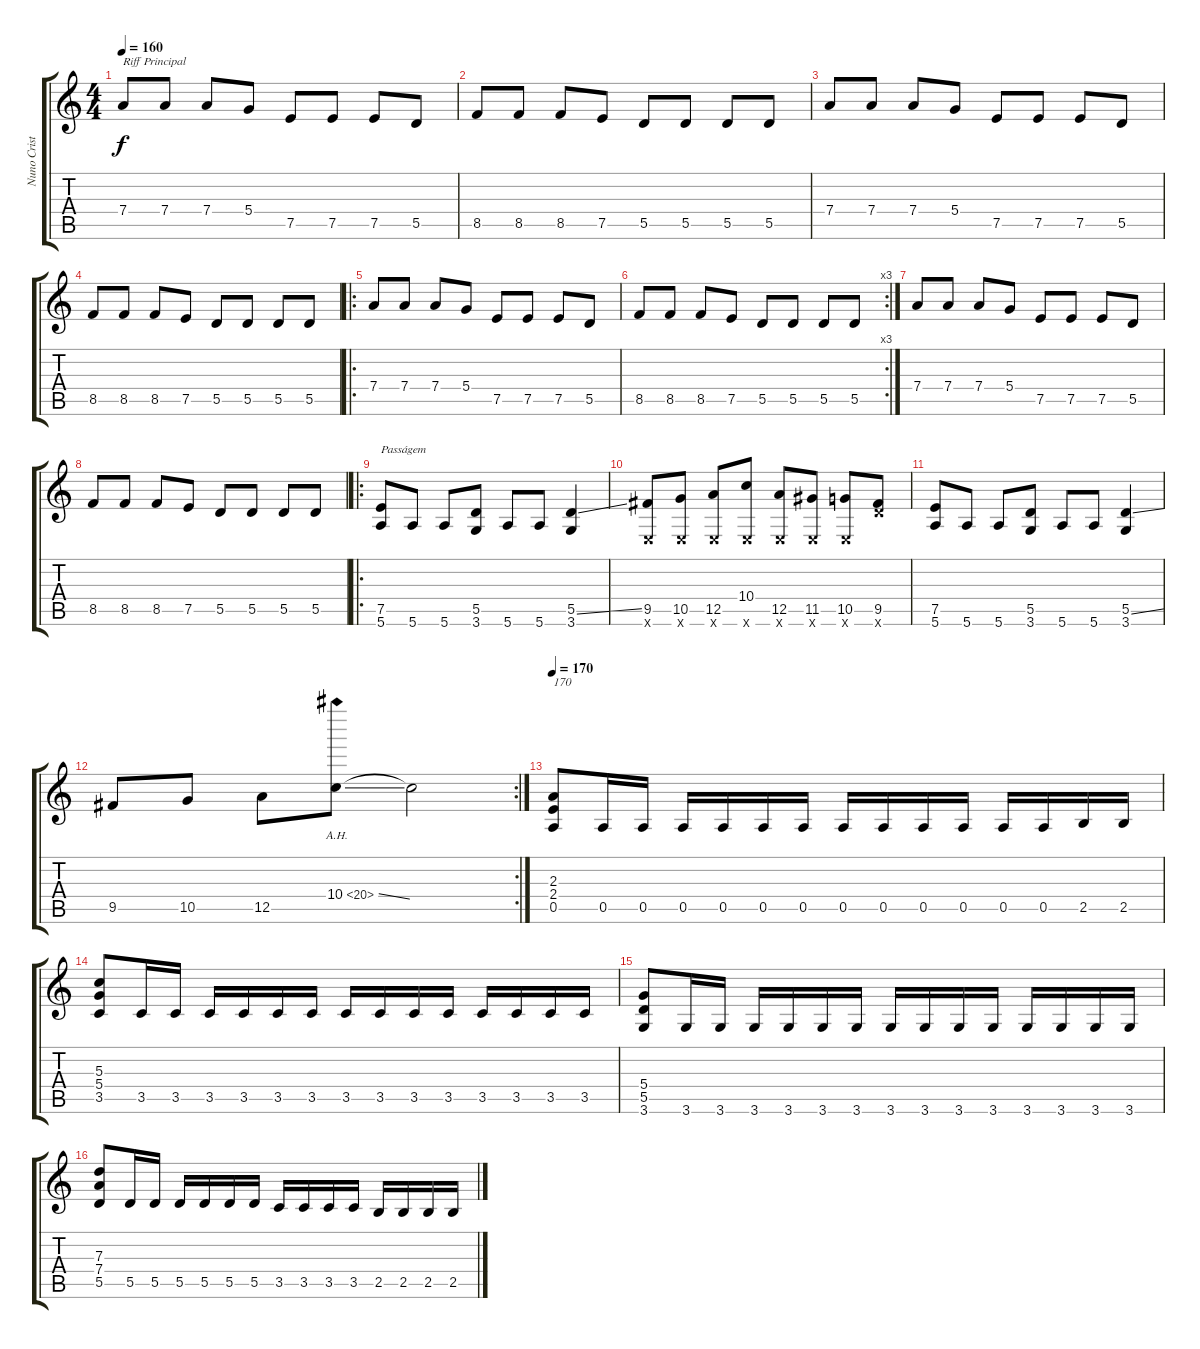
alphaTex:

\track ("Nuno Cristóvão" "Nuno Crist") {instrument overdrivenguitar}
\staff {score tabs}
\tuning (E4 B3 G3 D3 A2 E2) {hide}
\ts (4 4)
\tempo 160
\clef g2
\ks c
7.4.8{txt "Riff Principal" dy f instrument overdrivenguitar} 7.4.8 7.4.8 5.4.8 7.5.8 7.5.8 7.5.8 5.5.8 |
8.5.8 8.5.8 8.5.8 7.5.8 5.5.8 5.5.8 5.5.8 5.5.8 |
7.4.8 7.4.8 7.4.8 5.4.8 7.5.8 7.5.8 7.5.8 5.5.8 |
8.5.8 8.5.8 8.5.8 7.5.8 5.5.8 5.5.8 5.5.8 5.5.8 |
\ro
7.4.8 7.4.8 7.4.8 5.4.8 7.5.8 7.5.8 7.5.8 5.5.8 |
\rc 3
8.5.8 8.5.8 8.5.8 7.5.8 5.5.8 5.5.8 5.5.8 5.5.8 |
7.4.8 7.4.8 7.4.8 5.4.8 7.5.8 7.5.8 7.5.8 5.5.8 |
8.5.8 8.5.8 8.5.8 7.5.8 5.5.8 5.5.8 5.5.8 5.5.8 |
\ro
(7.5 5.6).8{txt "Passágem"} 5.6.8 5.6.8 (5.5 3.6).8 5.6.8 5.6.8 (5.5{ss} 3.6).4 |
(9.5 0.6{x}).8 (10.5 0.6{x}).8 (12.5 0.6{x}).8 (10.4 0.6{x}).8 (12.5 0.6{x}).8 (11.5 0.6{x}).8 (10.5 0.6{x}).8 (9.5 10.6{x}).8 |
(7.5 5.6).8 5.6.8 5.6.8 (5.5 3.6).8 5.6.8 5.6.8 (5.5{ss} 3.6).4 |
\rc 2
9.5.8 10.5.8 12.5.8 10.4{ah 10 ss}.8 10.4{t}.2 |
\tempo 170
(2.3 2.4 0.5).8{txt "170"} 0.5.16 0.5.16 0.5.16 0.5.16 0.5.16 0.5.16 0.5.16 0.5.16 0.5.16 0.5.16 0.5.16 0.5.16 2.5.16 2.5.16 |
(5.3 5.4 3.5).8 3.5.16 3.5.16 3.5.16 3.5.16 3.5.16 3.5.16 3.5.16 3.5.16 3.5.16 3.5.16 3.5.16 3.5.16 3.5.16 3.5.16 |
(5.4 5.5 3.6).8 3.6.16 3.6.16 3.6.16 3.6.16 3.6.16 3.6.16 3.6.16 3.6.16 3.6.16 3.6.16 3.6.16 3.6.16 3.6.16 3.6.16 |
(7.3 7.4 5.5).8 5.5.16 5.5.16 5.5.16 5.5.16 5.5.16 5.5.16 3.5.16 3.5.16 3.5.16 3.5.16 2.5.16 2.5.16 2.5.16 2.5.16
